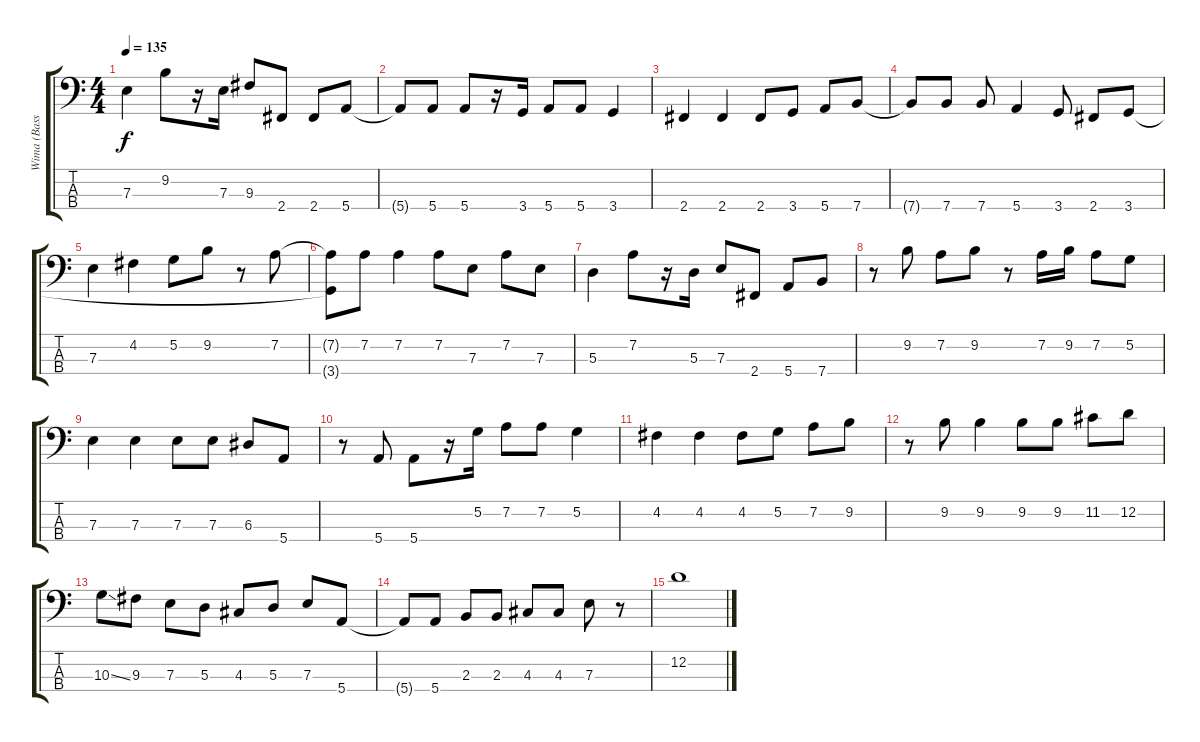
\track ("Wima (Bass)" "Wima (Bass") {instrument electricbasspick}
\staff {score tabs}
\tuning (G2 D2 A1 E1) {hide}
\ts (4 4)
\tempo 135
\clef f4
\ks c
7.3.4{dy f} 9.2.8 r.16 7.3.16 9.3.8 2.4.8 2.4.8 5.4.8 |
5.4{t}.8 5.4.8 5.4.8 r.16 3.4.16 5.4.8 5.4.8 3.4.4 |
2.4.4 2.4.4 2.4.8 3.4.8 5.4.8 7.4.8 |
7.4{t}.8 7.4.8 7.4.8 5.4.4 3.4.8 2.4.8 3.4.8 |
7.3.4 4.2.4 5.2.8 9.2.8 r.8 7.2.8 |
(7.2{t} 3.4{t}).8 7.2.8 7.2.4 7.2.8 7.3.8 7.2.8 7.3.8 |
5.3.4 7.2.8 r.16 5.3.16 7.3.8 2.4.8 5.4.8 7.4.8 |
r.8 9.2.8 7.2.8 9.2.8 r.8 7.2.16 9.2.16 7.2.8 5.2.8 |
7.3.4 7.3.4 7.3.8 7.3.8 6.3.8 5.4.8 |
r.8 5.4.8 5.4.8 r.16 5.2.16 7.2.8 7.2.8 5.2.4 |
4.2.4 4.2.4 4.2.8 5.2.8 7.2.8 9.2.8 |
r.8 9.2.8 9.2.4 9.2.8 9.2.8 11.2.8 12.2.8 |
10.3{ss}.8 9.3.8 7.3.8 5.3.8 4.3.8 5.3.8 7.3.8 5.4.8 |
5.4{t}.8 5.4.8 2.3.8 2.3.8 4.3.8 4.3.8 7.3.8 r.8 |
12.2.1
